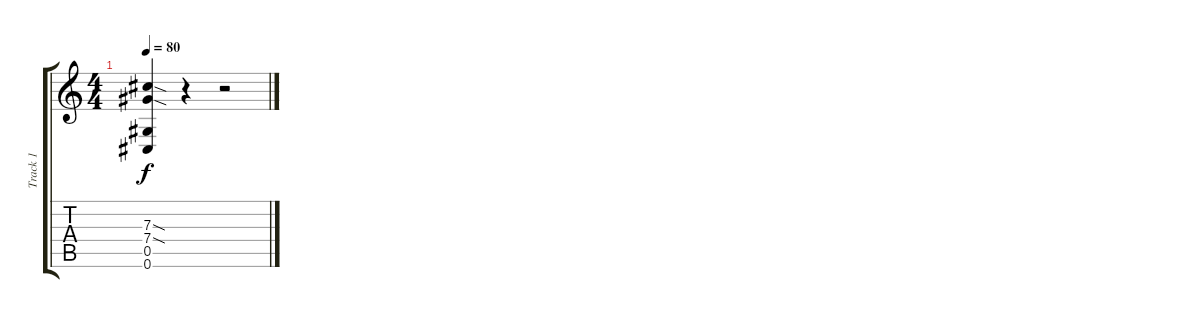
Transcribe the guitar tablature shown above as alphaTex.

\track ("Track 1" "Track 1") {instrument distortionguitar}
\staff {score tabs}
\tuning (Eb4 Bb3 Gb3 Db3 Ab2 Db2) {hide}
\ts (4 4)
\tempo 80
\clef g2
\ks c
(7.3{sod} 7.4{sod} 0.5 0.6).4{dy f} r.4 r.2
